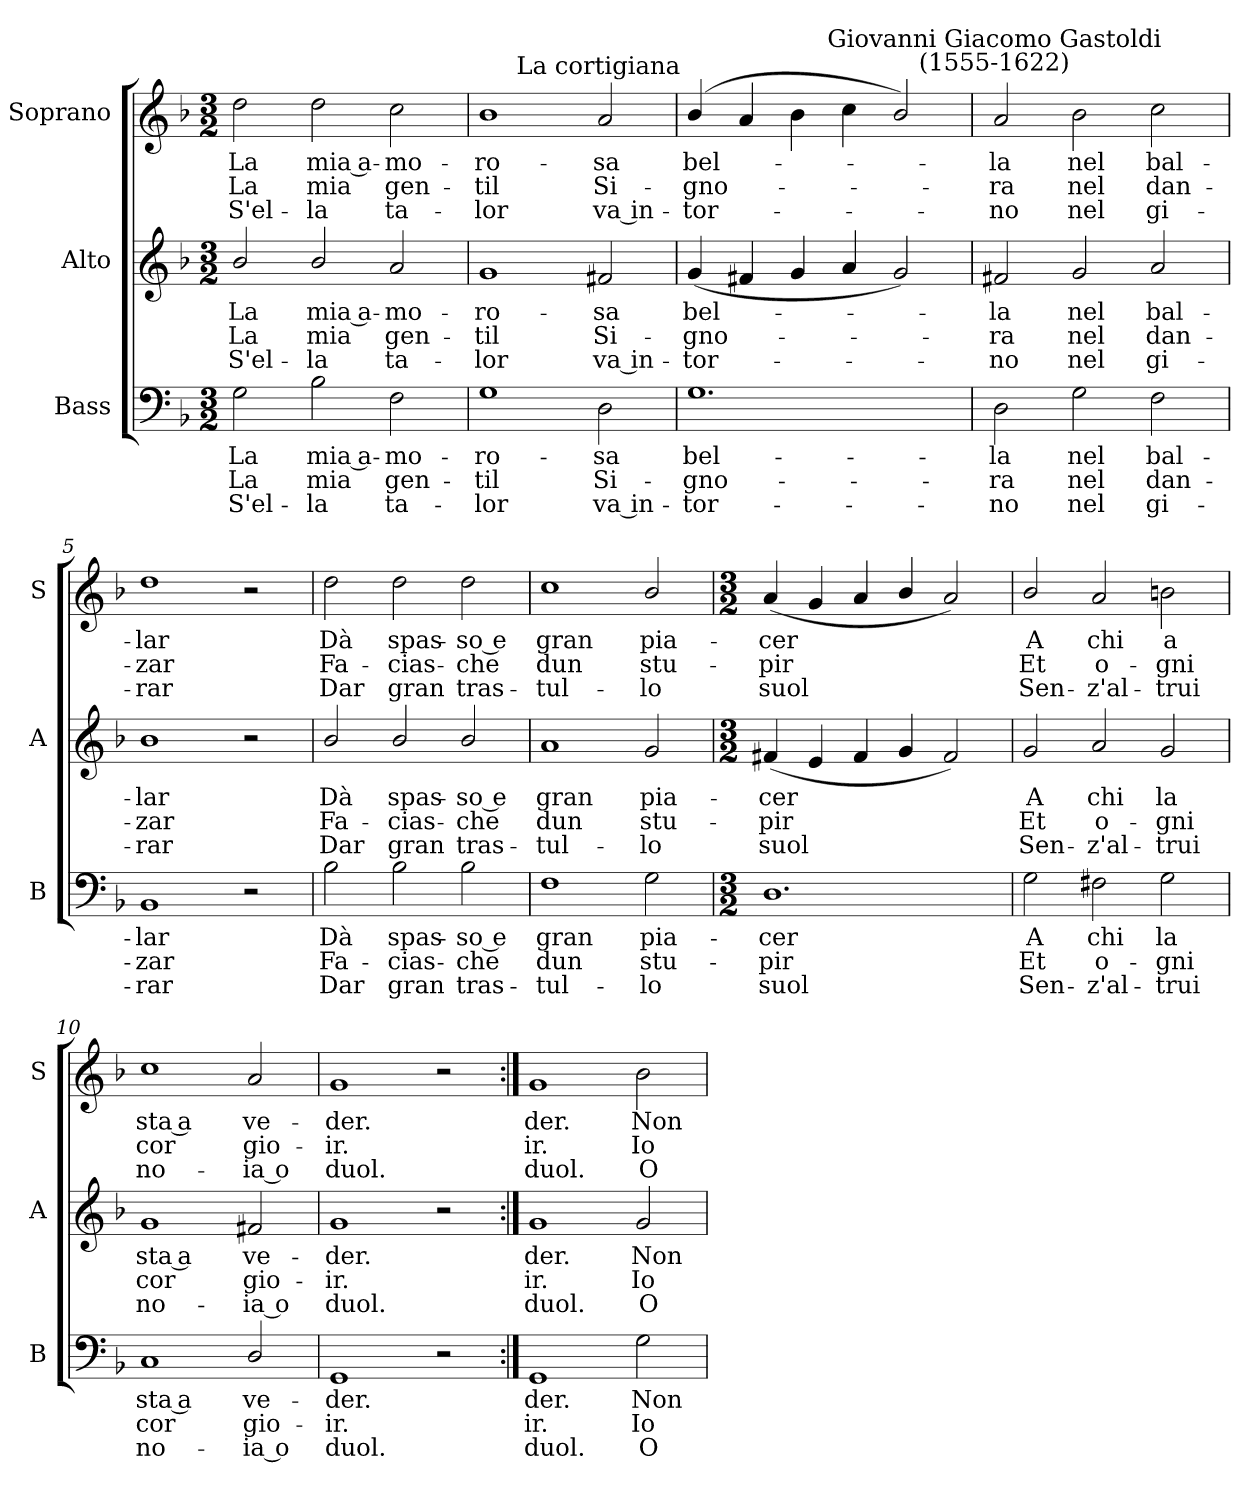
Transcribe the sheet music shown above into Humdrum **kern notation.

**kern	**text	**text	**text	**kern	**text	**text	**text	**kern	**text	**text	**text
*part3	*part3	*part3	*part3	*part2	*part2	*part2	*part2	*part1	*part1	*part1	*part1
*staff3	*staff3	*staff3	*staff3	*staff2	*staff2	*staff2	*staff2	*staff1	*staff1	*staff1	*staff1
*I"Bass	*	*	*	*I"Alto	*	*	*	*I"Soprano	*	*	*
*I'B	*	*	*	*I'A	*	*	*	*I'S	*	*	*
*clefF4	*	*	*	*clefG2	*	*	*	*clefG2	*	*	*
*k[b-]	*	*	*	*k[b-]	*	*	*	*k[b-]	*	*	*
*F:	*	*	*	*F:	*	*	*	*F:	*	*	*
*M3/2	*	*	*	*M3/2	*	*	*	*M3/2	*	*	*
=1	=1	=1	=1	=1	=1	=1	=1	=1	=1	=1	=1
!	!LO:LY:b	!LO:LY:b	!LO:LY:b	!	!LO:LY:b	!LO:LY:b	!LO:LY:b	!	!LO:LY:b	!LO:LY:b	!LO:LY:b
2G	La	La	S'el-	2b-/	La	La	S'el-	2dd	La	La	S'el-
!	!LO:LY:b	!LO:LY:b	!LO:LY:b	!	!LO:LY:b	!LO:LY:b	!LO:LY:b	!	!LO:LY:b	!LO:LY:b	!LO:LY:b
2B-	-mia a-	-mia	la	2b-/	-mia a-	-mia	la	2dd	-mia a-	-mia	la
!	!LO:LY:b	!LO:LY:b	!LO:LY:b	!	!LO:LY:b	!LO:LY:b	!LO:LY:b	!	!LO:LY:b	!LO:LY:b	!LO:LY:b
2F	mo-	-gen-	-ta-	2a	mo-	-gen-	-ta-	2cc	mo-	-gen-	-ta-
=2	=2	=2	=2	=2	=2	=2	=2	=2	=2	=2	=2
!	!LO:LY:b	!LO:LY:b	!LO:LY:b	!	!LO:LY:b	!LO:LY:b	!LO:LY:b	!	!LO:LY:b	!LO:LY:b	!LO:LY:b
1G	-ro-	-til	lor	1g	-ro-	-til	lor	1b-	-ro-	-til	lor
!	!	!	!	!	!	!	!	!LO:TX:a:cj:t=La cortigiana	!	!	!
!	!LO:LY:b	!LO:LY:b	!LO:LY:b	!	!LO:LY:b	!LO:LY:b	!LO:LY:b	!	!LO:LY:b	!LO:LY:b	!LO:LY:b
2D	sa	Si-	-va in-	2f#X	sa	Si-	-va in-	2a	sa	Si-	-va in-
=3	=3	=3	=3	=3	=3	=3	=3	=3	=3	=3	=3
!	!LO:LY:b	!LO:LY:b	!LO:LY:b	!	!LO:LY:b	!LO:LY:b	!LO:LY:b	!	!LO:LY:b	!LO:LY:b	!LO:LY:b
1.G	-bel-	-gno-	-tor-	(<4g	-bel-	gno-	tor-	(>4b-/	-bel-	gno-	tor-
.	.	.	.	4f#X	.	.	.	4a	.	.	.
.	.	.	.	4g	.	.	.	4b-	.	.	.
.	.	.	.	4a	.	.	.	4cc	.	.	.
.	.	.	.	2g)	.	.	.	2b-/)	.	.	.
=4	=4	=4	=4	=4	=4	=4	=4	=4	=4	=4	=4
!	!	!	!	!	!	!	!	!LO:TX:a:cj:t=Giovanni Giacomo Gastoldi\n(1555-1622)	!	!	!
!	!LO:LY:b	!LO:LY:b	!LO:LY:b	!	!LO:LY:b	!LO:LY:b	!LO:LY:b	!	!LO:LY:b	!LO:LY:b	!LO:LY:b
2D	-la	ra	no	2f#X	la	ra	no	2a	la	ra	no
!	!LO:LY:b	!LO:LY:b	!LO:LY:b	!	!LO:LY:b	!LO:LY:b	!LO:LY:b	!	!LO:LY:b	!LO:LY:b	!LO:LY:b
2G	nel	nel	nel	2g	nel	nel	nel	2b-	nel	nel	nel
!	!LO:LY:b	!LO:LY:b	!LO:LY:b	!	!LO:LY:b	!LO:LY:b	!LO:LY:b	!	!LO:LY:b	!LO:LY:b	!LO:LY:b
2F	bal-	-dan-	-gi-	2a	bal-	-dan-	-gi-	2cc	bal-	-dan-	-gi-
=5	=5	=5	=5	=5	=5	=5	=5	=5	=5	=5	=5
!	!LO:LY:b	!LO:LY:b	!LO:LY:b	!	!LO:LY:b	!LO:LY:b	!LO:LY:b	!	!LO:LY:b	!LO:LY:b	!LO:LY:b
1BB-	-lar	zar	rar	1b-	-lar	zar	rar	1dd	-lar	zar	rar
2r	.	.	.	2r	.	.	.	2r	.	.	.
=6	=6	=6	=6	=6	=6	=6	=6	=6	=6	=6	=6
!	!LO:LY:b	!LO:LY:b	!LO:LY:b	!	!LO:LY:b	!LO:LY:b	!LO:LY:b	!	!LO:LY:b	!LO:LY:b	!LO:LY:b
2B-	Dà	Fa-	-Dar	2b-/	Dà	Fa-	-Dar	2dd	Dà	Fa-	-Dar
!	!LO:LY:b	!LO:LY:b	!LO:LY:b	!	!LO:LY:b	!LO:LY:b	!LO:LY:b	!	!LO:LY:b	!LO:LY:b	!LO:LY:b
2B-	spas-	-cias-	-gran	2b-/	spas-	-cias-	-gran	2dd	spas-	-cias-	-gran
!	!LO:LY:b	!LO:LY:b	!LO:LY:b	!	!LO:LY:b	!LO:LY:b	!LO:LY:b	!	!LO:LY:b	!LO:LY:b	!LO:LY:b
2B-	so e	che	tras-	2b-/	so e	che	tras-	2dd	so e	che	tras-
=7	=7	=7	=7	=7	=7	=7	=7	=7	=7	=7	=7
!	!LO:LY:b	!LO:LY:b	!LO:LY:b	!	!LO:LY:b	!LO:LY:b	!LO:LY:b	!	!LO:LY:b	!LO:LY:b	!LO:LY:b
1F	-gran	dun	tul-	1a	-gran	dun	tul-	1cc	-gran	dun	tul-
!	!LO:LY:b	!LO:LY:b	!LO:LY:b	!	!LO:LY:b	!LO:LY:b	!LO:LY:b	!	!LO:LY:b	!LO:LY:b	!LO:LY:b
2G	-pia-	-stu-	-lo	2g	-pia-	-stu-	-lo	2b-/	-pia-	-stu-	-lo
!!LO:LB:g=z
=8	=8	=8	=8	=8	=8	=8	=8	=8	=8	=8	=8
*M3/2	*	*	*	*M3/2	*	*	*	*M3/2	*	*	*
!	!LO:LY:b	!LO:LY:b	!LO:LY:b	!	!LO:LY:b	!LO:LY:b	!LO:LY:b	!	!LO:LY:b	!LO:LY:b	!LO:LY:b
1.D	cer	pir	suol	(<4f#X	cer	pir	suol	(<4a	cer	pir	suol
.	.	.	.	4e	.	.	.	4g	.	.	.
.	.	.	.	4f#	.	.	.	4a	.	.	.
.	.	.	.	4g	.	.	.	4b-/	.	.	.
.	.	.	.	2f#)	.	.	.	2a)	.	.	.
=9	=9	=9	=9	=9	=9	=9	=9	=9	=9	=9	=9
!	!LO:LY:b	!LO:LY:b	!LO:LY:b	!	!LO:LY:b	!LO:LY:b	!LO:LY:b	!	!LO:LY:b	!LO:LY:b	!LO:LY:b
2G	A	Et	Sen-	2g	A	Et	Sen-	2b-/	A	Et	Sen-
!	!LO:LY:b	!LO:LY:b	!LO:LY:b	!	!LO:LY:b	!LO:LY:b	!LO:LY:b	!	!LO:LY:b	!LO:LY:b	!LO:LY:b
2F#X	-chi	o-	-z'al-	2a	-chi	o-	-z'al-	2a	-chi	o-	-z'al-
!	!LO:LY:b	!LO:LY:b	!LO:LY:b	!	!LO:LY:b	!LO:LY:b	!LO:LY:b	!	!LO:LY:b	!LO:LY:b	!LO:LY:b
2G	-la	gni	trui	2g	-la	gni	trui	2bn	-a	gni	trui
=10	=10	=10	=10	=10	=10	=10	=10	=10	=10	=10	=10
!	!LO:LY:b	!LO:LY:b	!LO:LY:b	!	!LO:LY:b	!LO:LY:b	!LO:LY:b	!	!LO:LY:b	!LO:LY:b	!LO:LY:b
1C	sta a	cor	no-	1g	sta a	cor	no-	1cc	sta a	cor	no-
!	!LO:LY:b	!LO:LY:b	!LO:LY:b	!	!LO:LY:b	!LO:LY:b	!LO:LY:b	!	!LO:LY:b	!LO:LY:b	!LO:LY:b
2D/	-ve-	-gio-	-ia o	2f#X	-ve-	-gio-	-ia o	2a	-ve-	-gio-	-ia o
=11	=11	=11	=11	=11	=11	=11	=11	=11	=11	=11	=11
!	!LO:LY:b	!LO:LY:b	!LO:LY:b	!	!LO:LY:b	!LO:LY:b	!LO:LY:b	!	!LO:LY:b	!LO:LY:b	!LO:LY:b
1GG	der.	ir.	duol.	1g	der.	ir.	duol.	1g	der.	ir.	duol.
2r	.	.	.	2r	.	.	.	2r	.	.	.
=12:|!	=12:|!	=12:|!	=12:|!	=12:|!	=12:|!	=12:|!	=12:|!	=12:|!	=12:|!	=12:|!	=12:|!
!	!LO:LY:b	!LO:LY:b	!LO:LY:b	!	!LO:LY:b	!LO:LY:b	!LO:LY:b	!	!LO:LY:b	!LO:LY:b	!LO:LY:b
1GG	der.	ir.	duol.	1g	der.	ir.	duol.	1g	der.	ir.	duol.
!	!LO:LY:b	!LO:LY:b	!LO:LY:b	!	!LO:LY:b	!LO:LY:b	!LO:LY:b	!	!LO:LY:b	!LO:LY:b	!LO:LY:b
2G	Non	Io	O	2g	Non	Io	O	2b-	Non	Io	O
=	=	=	=	=	=	=	=	=	=	=	=
*-	*-	*-	*-	*-	*-	*-	*-	*-	*-	*-	*-
